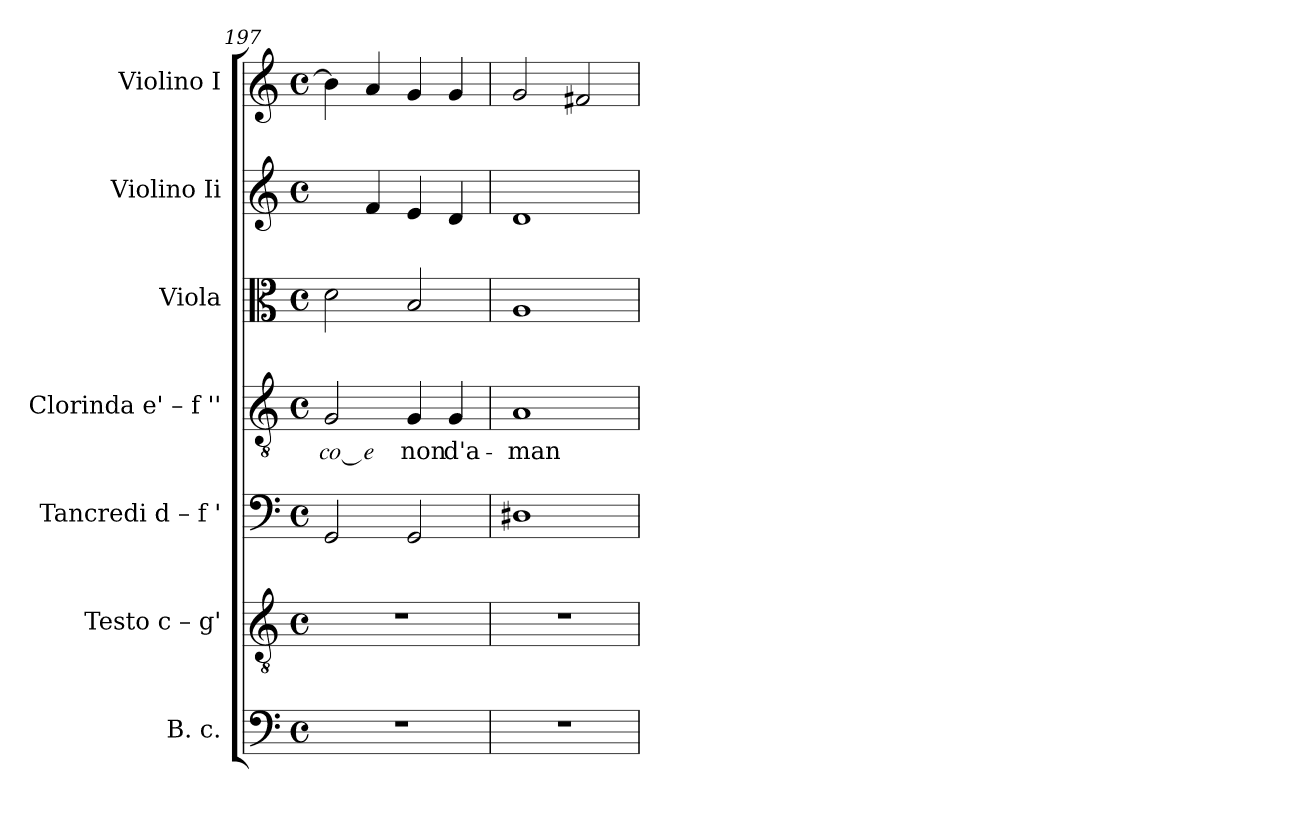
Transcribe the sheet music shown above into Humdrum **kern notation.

**kern	**kern	**kern	**kern	**text	**kern	**kern	**kern	**text
*part7	*part6	*part5	*part4	*part4	*part3	*part2	*part1	*part1
*staff7	*staff6	*staff5	*staff4	*staff4	*staff3	*staff2	*staff1	*staff1
*I"B. c.	*I"Testo  c – g'	*I"Tancredi  d – f '	*I"Clorinda  e' – f ''	*	*I"Viola	*I"Violino Ii	*I"Violino I	*
*clefF4	*clefGv2	*clefF4	*clefGv2	*	*clefC3	*clefG2	*clefG2	*
*k[]	*k[]	*k[]	*k[]	*	*k[]	*k[]	*k[]	*
*C:	*C:	*C:	*C:	*	*C:	*C:	*C:	*
*M4/4	*M4/4	*M4/4	*M4/4	*	*M4/4	*M4/4	*M4/4	*
*met(c)	*met(c)	*met(c)	*met(c)	*	*met(c)	*met(c)	*met(c)	*
=197	=197	=197	=197	=197	=197	=197	=197	=197
!	!	!	!	!LO:LY:b:cj	!	!	!	!LO:LY:b:cj
1r	1r	2GG/	2G/	-co‿e	2d\	4ryy	4b\]	.
!	!	!	!	!	!	!	!	!LO:LY:b:cj
.	.	.	.	.	.	4f/	4a/	.
!	!	!	!	!LO:LY:b:cj	!	!	!	!LO:LY:b:cj
.	.	2GG/	4G/	non	2B/	4e/	4g/	.
!	!	!	!	!LO:LY:b:cj	!	!	!	!LO:LY:b:cj
.	.	.	4G/	d'a-	.	4d/	4g/	.
=198	=198	=198	=198	=198	=198	=198	=198	=198
!	!	!	!	!LO:LY:b:cj	!	!	!	!LO:LY:b:cj
1r	1r	1D#	1A	-man-	1A	1d	2g/	.
!	!	!	!	!	!	!	!	!LO:LY:b:cj
.	.	.	.	.	.	.	2f#X/	.
=	=	=	=	=	=	=	=	=
*-	*-	*-	*-	*-	*-	*-	*-	*-
